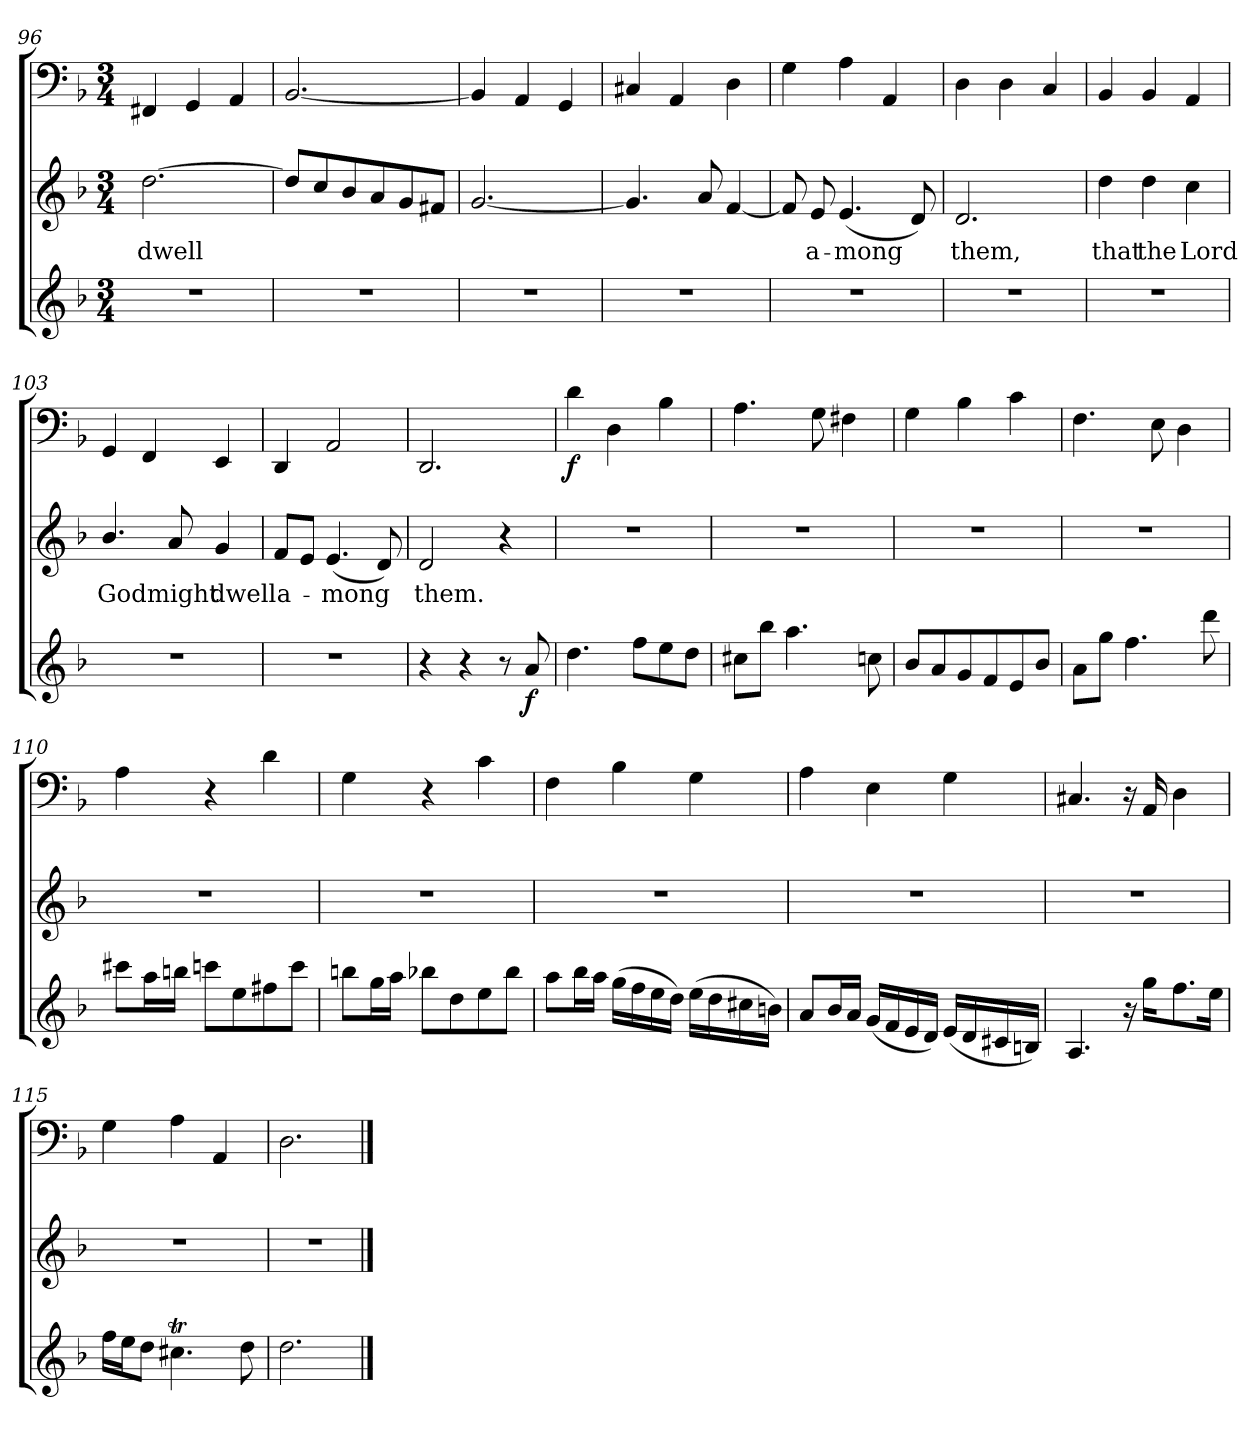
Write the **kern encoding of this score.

**kern	**dynam	**kern	**text	**kern	**dynam
*part3	*part3	*part2	*part2	*part1	*part1
*staff3	*staff3	*staff2	*staff2	*staff1	*staff1
*clefG2	*	*clefG2	*	*clefF4	*
*k[b-]	*	*k[b-]	*	*k[b-]	*
*d:	*	*d:	*	*d:	*
*M3/4	*	*M3/4	*	*M3/4	*
=96	=96	=96	=96	=96	=96
2.r	.	[2.dd\	dwell	4FF#X/	.
.	.	.	.	4GG/	.
.	.	.	.	4AA/	.
=97	=97	=97	=97	=97	=97
2.r	.	8dd/L]	.	[2.BB-/	.
.	.	8cc/	.	.	.
.	.	8b-/	.	.	.
.	.	8a/	.	.	.
.	.	8g/	.	.	.
.	.	8f#X/J	.	.	.
=98	=98	=98	=98	=98	=98
2.r	.	[2.g/	.	4BB-/]	.
.	.	.	.	4AA/	.
.	.	.	.	4GG/	.
=99	=99	=99	=99	=99	=99
2.r	.	4.g/]	.	4C#X/	.
.	.	.	.	4AA/	.
.	.	8a/	.	.	.
.	.	[4f/	.	4D\	.
=100	=100	=100	=100	=100	=100
2.r	.	8f/]	.	4G\	.
.	.	8e/	a-	.	.
.	.	(4.e/	-mong	4A\	.
.	.	.	.	4AA/	.
.	.	8d/)	.	.	.
=101	=101	=101	=101	=101	=101
2.r	.	2.d/	them,	4D\	.
.	.	.	.	4D\	.
.	.	.	.	4C/	.
=102	=102	=102	=102	=102	=102
2.r	.	4dd\	that	4BB-/	.
.	.	4dd\	the	4BB-/	.
.	.	4cc\	Lord	4AA/	.
=103	=103	=103	=103	=103	=103
2.r	.	4.b-/	God	4GG/	.
.	.	.	.	4FF/	.
.	.	8a/	might	.	.
.	.	4g/	dwell	4EE/	.
=104	=104	=104	=104	=104	=104
2.r	.	8f/L	a-	4DD/	.
.	.	8e/J	.	.	.
.	.	(4.e/	-mong	2AA/	.
.	.	8d/)	.	.	.
=105	=105	=105	=105	=105	=105
4r	.	2d/	them.	2.DD/	.
4r	.	.	.	.	.
8r	.	4r	.	.	.
8a/	f	.	.	.	.
=106	=106	=106	=106	=106	=106
4.dd\	.	2.r	.	4d\	f
.	.	.	.	4D\	.
8ff\L	.	.	.	.	.
8ee\	.	.	.	4B-\	.
8dd\J	.	.	.	.	.
=107	=107	=107	=107	=107	=107
8cc#X\L	.	2.r	.	4.A\	.
8bb-\J	.	.	.	.	.
4.aa\	.	.	.	.	.
.	.	.	.	8G\	.
.	.	.	.	4F#X\	.
8ccn\	.	.	.	.	.
=108	=108	=108	=108	=108	=108
8b-/L	.	2.r	.	4G\	.
8a/	.	.	.	.	.
8g/	.	.	.	4B-\	.
8f/	.	.	.	.	.
8e/	.	.	.	4c\	.
8b-/J	.	.	.	.	.
=109	=109	=109	=109	=109	=109
8a\L	.	2.r	.	4.F\	.
8gg\J	.	.	.	.	.
4.ff\	.	.	.	.	.
.	.	.	.	8E\	.
.	.	.	.	4D\	.
8ddd\	.	.	.	.	.
=110	=110	=110	=110	=110	=110
8ccc#X\L	.	2.r	.	4A\	.
16aa\L	.	.	.	.	.
16bbn\JJ	.	.	.	.	.
8cccn\L	.	.	.	4r	.
8ee\	.	.	.	.	.
8ff#X\	.	.	.	4d\	.
8ccc\J	.	.	.	.	.
=111	=111	=111	=111	=111	=111
8bbn\L	.	2.r	.	4G\	.
16gg\L	.	.	.	.	.
16aa\JJ	.	.	.	.	.
8bb-X\L	.	.	.	4r	.
8dd\	.	.	.	.	.
8ee\	.	.	.	4c\	.
8bb-\J	.	.	.	.	.
=112	=112	=112	=112	=112	=112
8aa\L	.	2.r	.	4F\	.
16bb-\L	.	.	.	.	.
16aa\JJ	.	.	.	.	.
(16gg\LL	.	.	.	4B-\	.
16ff\	.	.	.	.	.
16ee\	.	.	.	.	.
16dd\JJ)	.	.	.	.	.
(16ee\LL	.	.	.	4G\	.
16dd\	.	.	.	.	.
16cc#X\	.	.	.	.	.
16bn\JJ)	.	.	.	.	.
=113	=113	=113	=113	=113	=113
8a/L	.	2.r	.	4A\	.
16b-/L	.	.	.	.	.
16a/JJ	.	.	.	.	.
(16g/LL	.	.	.	4E\	.
16f/	.	.	.	.	.
16e/	.	.	.	.	.
16d/JJ)	.	.	.	.	.
(16e/LL	.	.	.	4G\	.
16d/	.	.	.	.	.
16c#X/	.	.	.	.	.
16Bn/JJ)	.	.	.	.	.
=114	=114	=114	=114	=114	=114
4.A/	.	2.r	.	4.C#X/	.
16r	.	.	.	16r	.
16gg\KL	.	.	.	16AA/	.
8.ff\	.	.	.	4D\	.
16ee\Jk	.	.	.	.	.
=115	=115	=115	=115	=115	=115
16ff\LL	.	2.r	.	4G\	.
16ee\J	.	.	.	.	.
8dd\J	.	.	.	.	.
4.cc#Xt\	.	.	.	4A\	.
.	.	.	.	4AA/	.
8dd\	.	.	.	.	.
=116	=116	=116	=116	=116	=116
2.dd\	.	2.r	.	2.D\	.
==	==	==	==	==	==
*-	*-	*-	*-	*-	*-
